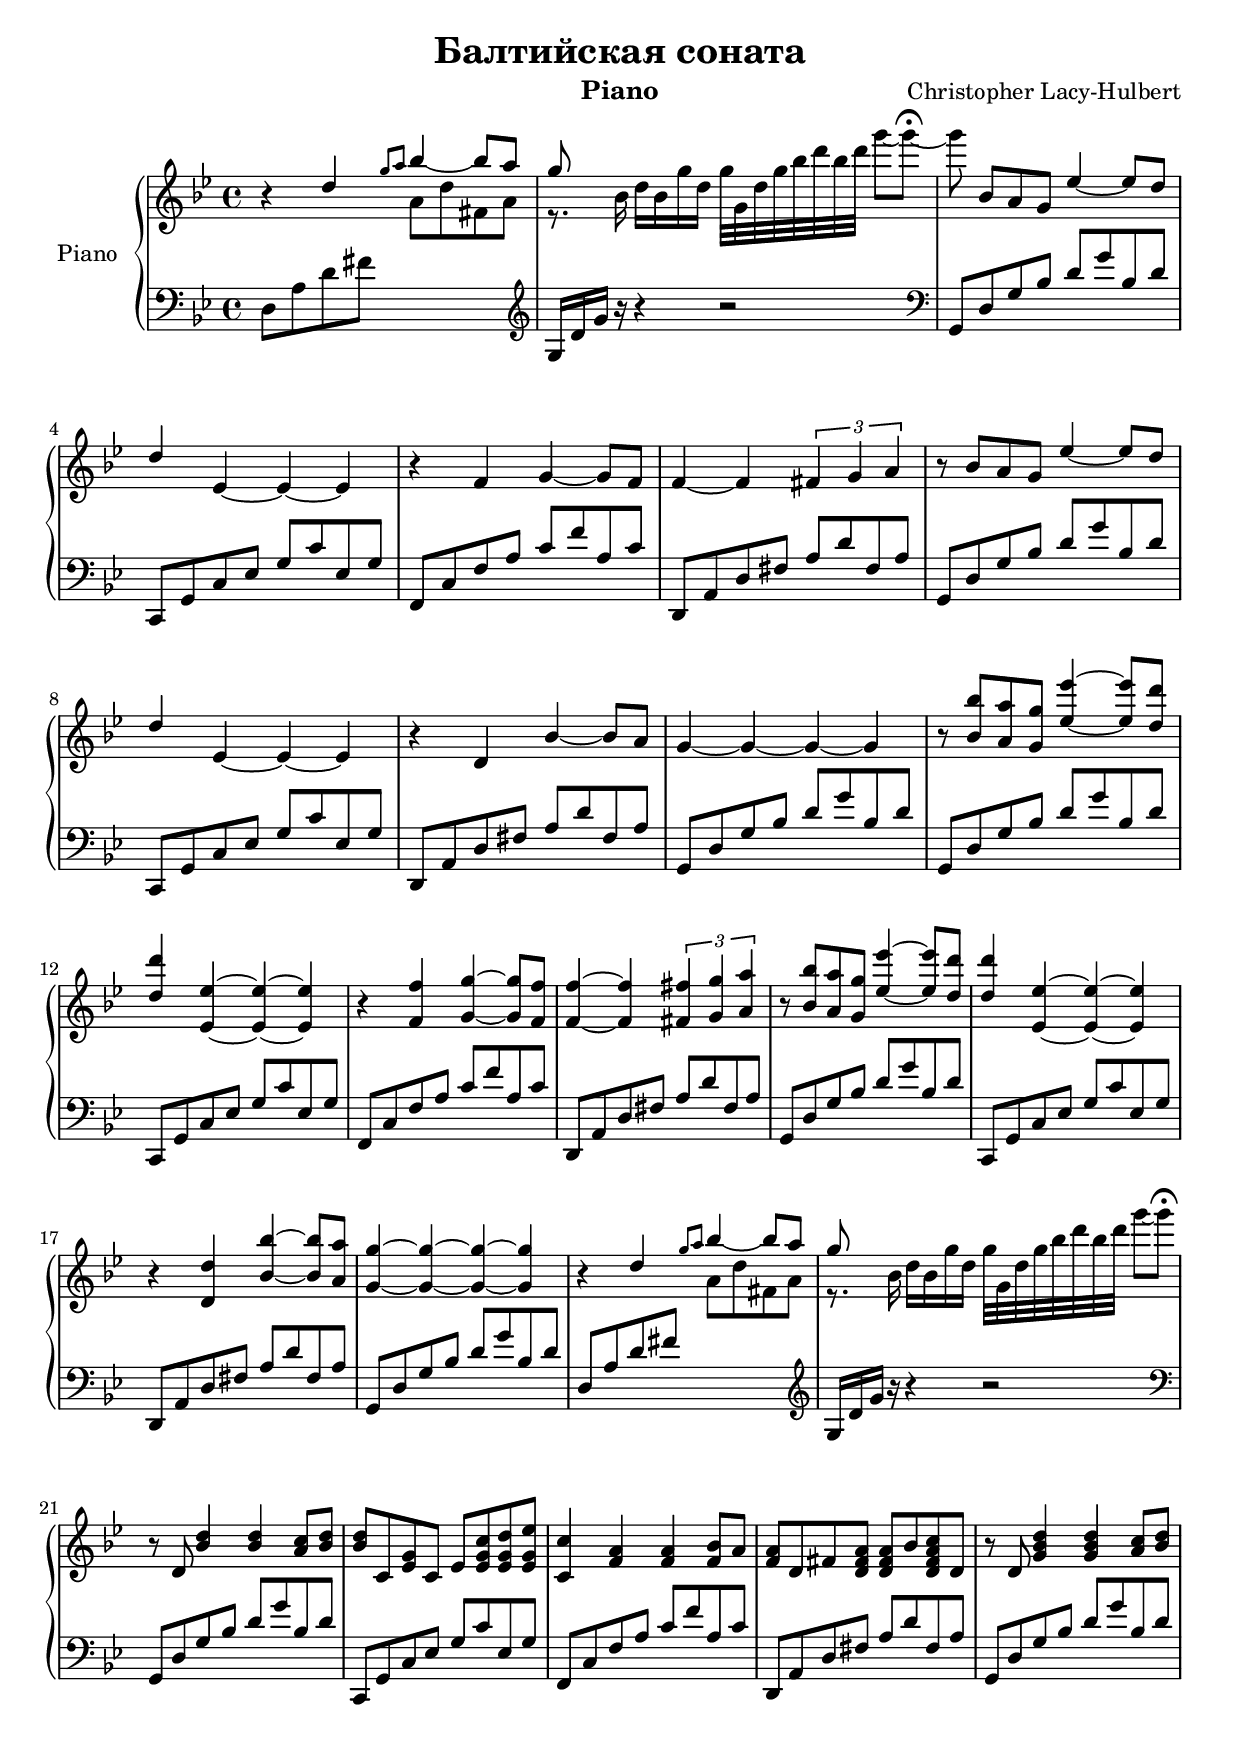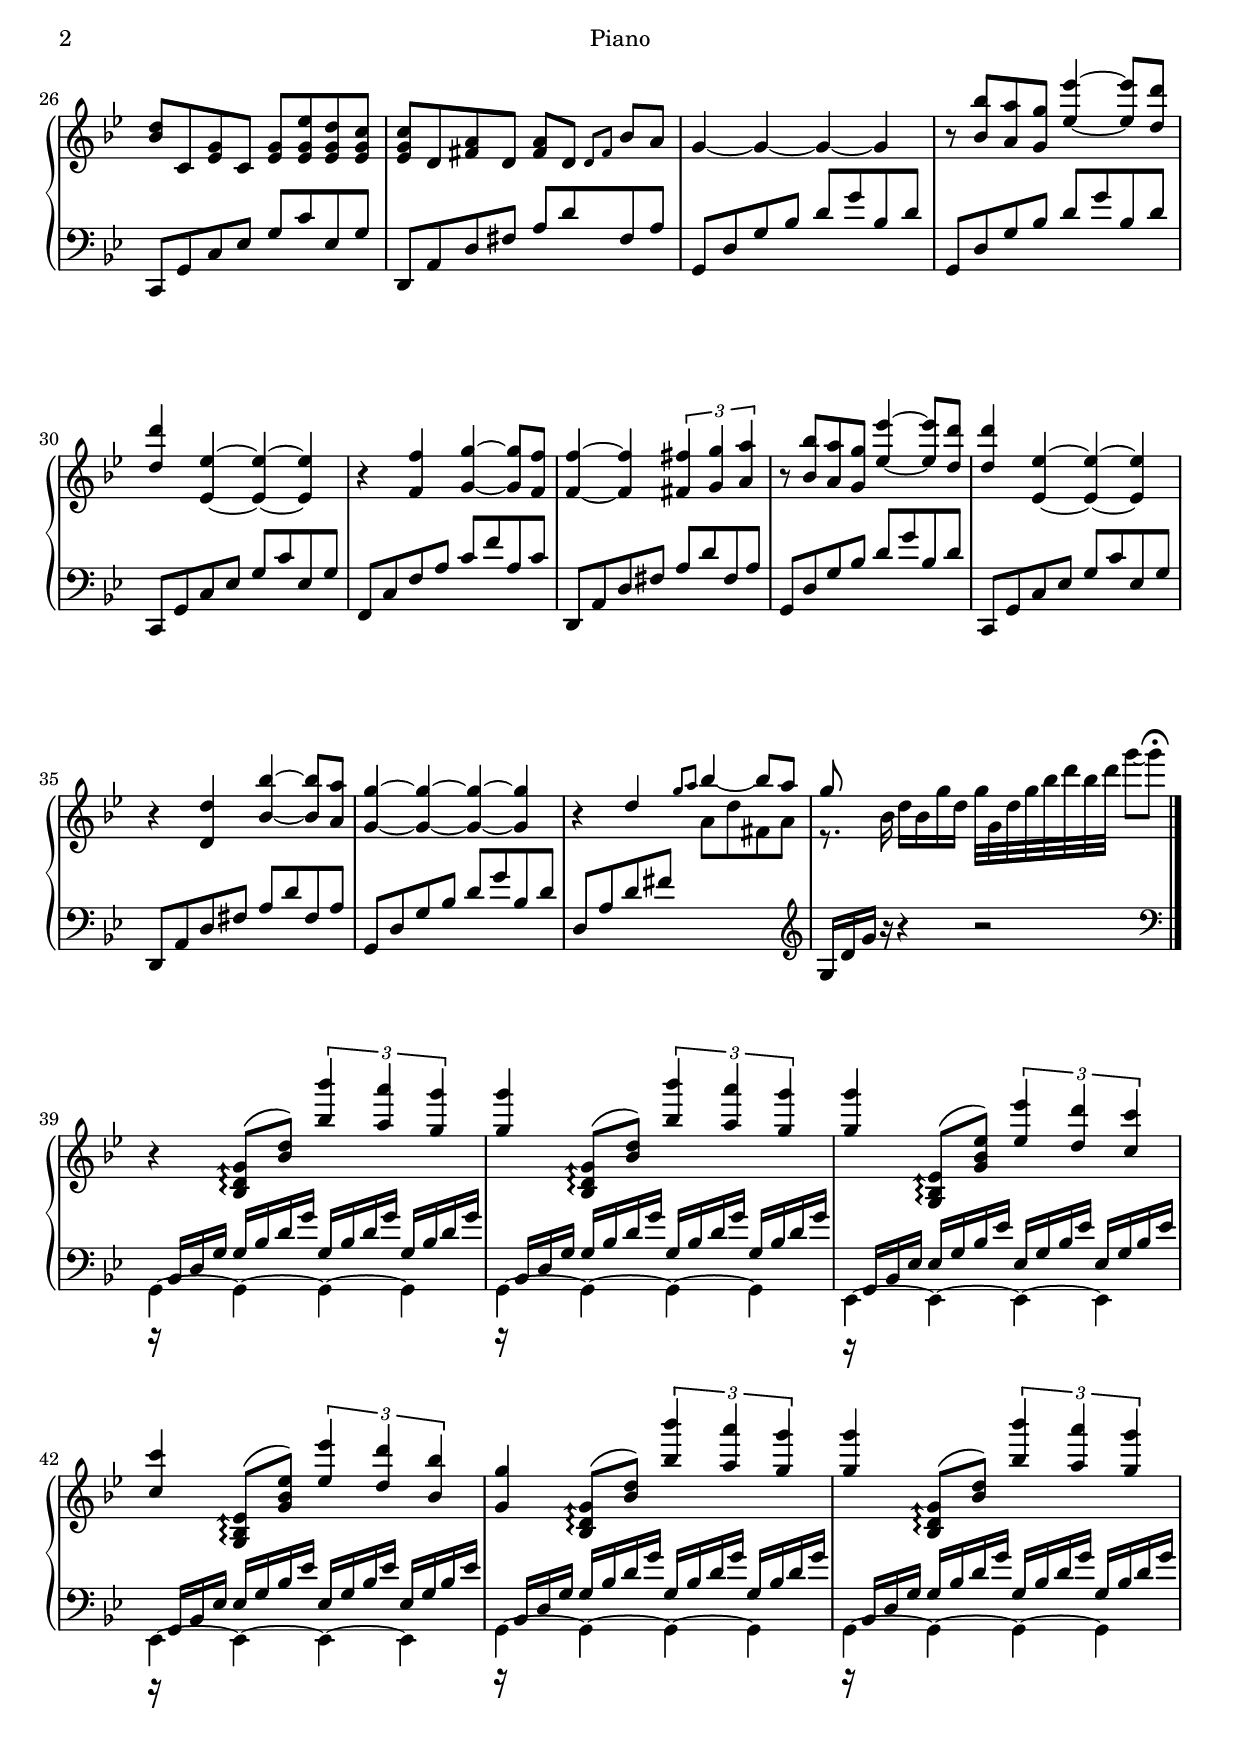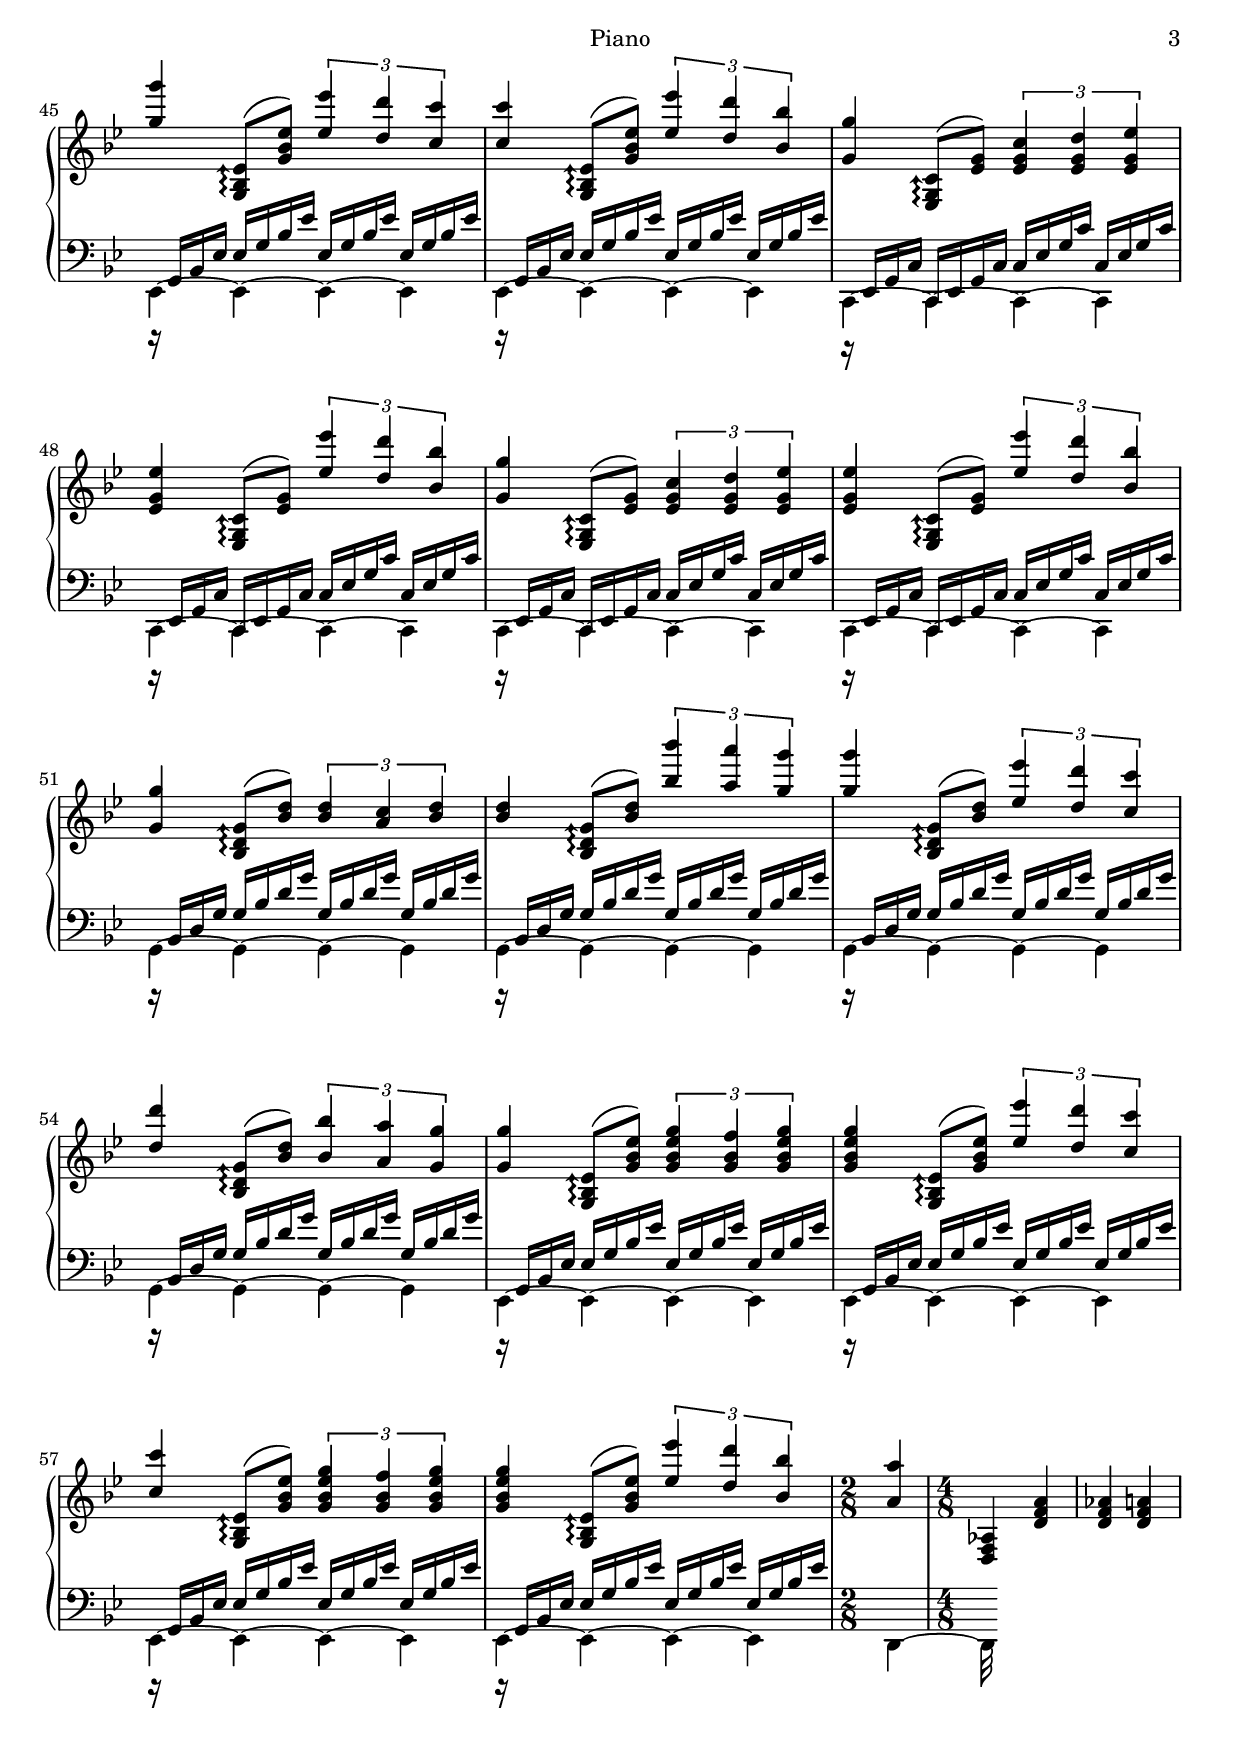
\version "2.12.3"
\include "english.ly"
\include "articulate.ly"

\header {
  title = "Балтийская соната"
  instrument = "Piano"
  composer = "Christopher Lacy-Hulbert"
}

\paper {
  #(set-paper-size "a4")
}

global = {
  \key g \minor
  \time 4/4
}

right = \relative c'' {
  \key g \minor

  % first movement
  % pre echo %
  r4 \stemUp  d4 \grace {  g8[  a8]  } bf4 ~ bf8 a8  <<  { g8 } \\ { r8. bf,16 d bf g' d g32 g, d' g bf32 d bf d g8~g^\fermata~g}  >>

  % melody %
  bf,, a g ef'4 ~ ef8 d d4 ef,4 ~ ef ~ ef ~ r4 f g4 ~ g8 f f4 ~ f  \times 2/3 { fs g a }
  r8 bf a g ef'4 ~ ef8 d d4 ef,4 ~ ef ~ ef ~ r4 d bf'4 ~ bf8  a g4 ~ g4 ~ g4 ~ g4

  % octave phase %
  r8 <bf bf'> <a a'> <g g'> <ef' ef'>4 ~ <ef ef'>8 <d d'> <d d'>4 <ef, ef'>4 ~ <ef ef'> ~ <ef ef'> ~
  r4 <f f'> <g g'>4 ~ <g g'>8 <f f'> <f f'>4 ~ <f f'>  \times 2/3 { <fs fs'> <g g'> <a a'> }
  r8 <bf bf'> <a a'> <g g'> <ef' ef'>4 ~ <ef ef'>8 <d d'> <d d'>4 <ef, ef'>4 ~ <ef ef'> ~ <ef ef'>
  r4 <d d'> <bf' bf'>4 ~ <bf bf'>8  <a a'> <g g'>4 ~ <g g'>4 ~ <g g'>4 ~ <g g'>4

  r4 \stemUp  d'4 \grace {  g8[  a8]  } bf4 ~ bf8 a8  <<  { g8 } \\ { r8. bf,16 d bf g' d g32 g, d' g bf32 d bf d g8~g^\fermata}  >>

  % challenge
  r8 d,, <bf' d>4 <bf d> <a c>8 <bf d> <bf d>8 c,8 <ef g> c ef <ef g c> <ef g d'> <ef g ef'>
  % hold this f--> and grace before the bf %
  <c c'>4 <f a> <f a>  <f bf>8 a <f a>8 d fs <d fs a> <d fs a> bf' <d, fs a c>8 d
  r8 d <g bf d>4  <g bf d> <a c>8 <bf d> <bf d> c, <ef g> c <ef g> <ef g ef'> <ef g d'> <ef g c>
  <ef g c> d <fs a> d <fs a> d \grace{ d8[ fs8] } bf8 a g4 ~ g4 ~ g4 ~ g4   % grace b4 bf col 38 %

  % refrain
  r8 <bf bf'> <a a'> <g g'> <ef' ef'>4 ~ <ef ef'>8 <d d'> <d d'>4 <ef, ef'>4 ~ <ef ef'> ~ <ef ef'> ~
  r4 <f f'> <g g'>4 ~ <g g'>8 <f f'> <f f'>4 ~ <f f'>  \times 2/3 { <fs fs'> <g g'> <a a'> }
  r8 <bf bf'> <a a'> <g g'> <ef' ef'>4 ~ <ef ef'>8 <d d'> <d d'>4 <ef, ef'>4 ~ <ef ef'> ~ <ef ef'>
  r4 <d d'> <bf' bf'>4 ~ <bf bf'>8  <a a'> <g g'>4 ~ <g g'>4 ~ <g g'>4 ~ <g g'>4

  % echo %
  r4 \stemUp  d'4 \grace {  g8[  a8]  } bf4 ~ bf8 a8  <<  { g8 } \\ { r8. bf,16 d bf g' d g32 g, d' g bf32 d bf d g8~g^\fermata}  >>

  % second movement %
 \bar "|."  \arpeggioArrowUp
 r4 <bf,,, d g>8^\(\arpeggio <bf' d>\)  \times 2/3 {<bf' bf'>4 <a a'>4  <g g'>4} <g g'>4
 <bf,, d g>8^\(\arpeggio <bf' d>\)  \times 2/3 {<bf' bf'>4 <a a'>4  <g g'>4} <g g'>4
  <g,, bf ef>8^\(\arpeggio <g' bf ef>\) \times 2/3 {<ef' ef'>4 <d d'> <c c'>} <c c'>4
  <g, bf ef>8^\(\arpeggio <g' bf ef>\) \times 2/3 {<ef' ef'>4 <d d'> <bf bf'>}  <g g'>

  <bf, d g>8^\(\arpeggio <bf' d>\) \times 2/3 {<bf' bf'>4 <a a'>4  <g g'>4} <g g'>4
  <bf,, d g>8^\(\arpeggio <bf' d>\) \times 2/3 {<bf' bf'>4 <a a'>4  <g g'>4} <g g'>4
  <g,, bf ef>8^\(\arpeggio <g' bf ef>\) \times 2/3 {<ef' ef'>4 <d d'> <c c'>} <c c'>4
  <g, bf ef>8^\(\arpeggio <g' bf ef>\) \times 2/3 {<ef' ef'>4 <d d'> <bf bf'>}  <g g'>

  % c-minor based chime%
  <ef, g c>8^\(\arpeggio <ef' g>8\) \times 2/3{<ef g c>4 <ef g d'> <ef g ef'>} <ef g ef'>4
  <ef, g c>8^\(\arpeggio <ef' g>8\) \times 2/3{<ef' ef'>4 <d d'> <bf bf'>} <g g'>4
  <ef, g c>8^\(\arpeggio <ef' g>8\) \times 2/3{<ef g c>4 <ef g d'> <ef g ef'>} <ef g ef'>4
  <ef, g c>8^\(\arpeggio <ef' g>8\) \times 2/3{<ef' ef'>4 <d d'> <bf bf'>} <g g'>4

  <bf, d g>8^\(\arpeggio <bf' d>\) \times 2/3 {<bf d>4 <a c>4  <bf d>4} <bf d>4
  <bf, d g>8^\(\arpeggio <bf' d>\) \times 2/3 { <bf' bf'>4 <a a'> <g g'> } <g g'>4
  <bf,, d g>8^\(\arpeggio <bf' d>\) \times 2/3 { <ef ef'>4 <d d'> <c c'> } <d d'>4
  <bf, d g>8^\(\arpeggio <bf' d>\) \times 2/3 { <bf bf'>4 <a a'> <g g'> } <g g'>4

  <g, bf ef>8^\(\arpeggio <g' bf ef>8\) \times 2/3{<g bf ef g>4 <g bf f'> <g bf ef g>} <g bf ef g>4
  <g, bf ef>8^\(\arpeggio <g' bf ef>8\) \times 2/3{<ef' ef'>4 <d d'> <c c'>} <c c'>4
  <g, bf ef>8^\(\arpeggio <g' bf ef>8\) \times 2/3{<g bf ef g>4 <g bf f'> <g bf ef g>} <g bf ef g>4
  <g, bf ef>8^\(\arpeggio <g' bf ef>8\) \times 2/3{<ef' ef'>4 <d d'> <bf bf'>} 

   \time 2/8 <a a'>4  \time 4/8 < d,, f af >  < d'f a >  < d f af >  < d f a >

}

left = \relative c' {
  \key g \minor
  d,8  a' d  fs  \change Staff = up \stemDown  a d  fs, a \change Staff = down
  \clef treble \stemUp
 g,16 d' g r16 r4  r2

  \clef bass
  g,,8 d' g bf d g bf, d
  c,,8 g' c ef g c ef, g
  f,8 c' f a c f a, c
  d,,8 a' d fs a d fs, a

  g,8 d' g bf d g bf, d
  c,,8 g' c ef g c ef, g
  d,8 a' d fs a d fs, a
  g,8 d' g bf d g bf, d

  % ocatve phase %
  g,,8 d' g bf d g bf, d
  c,,8 g' c ef g c ef, g
  f,8 c' f a c f a, c
  d,,8 a' d fs a d fs, a

  g,8 d' g bf d g bf, d
  c,,8 g' c ef g c ef, g
  d,8 a' d fs a d fs, a
  g,8 d' g bf d g bf, d

  %flourish
  d,8  a' d  fs  \change Staff = up \stemDown  a d  fs, a \change Staff = down
  \clef treble \stemUp
 g,16 d' g r16 r4  r2

  \clef bass

  % challenge phase
  g,,8 d' g bf d g bf, d
  c,,8 g' c ef g c ef, g
  f,8 c' f a c f a, c
  d,,8 a' d fs a d fs, a

  g,8 d' g bf d g bf, d
  c,,8 g' c ef g c ef, g
  d,8 a' d fs a d fs, a
  g,8 d' g bf d g bf, d

  g,,8 d' g bf d g bf, d
  c,,8 g' c ef g c ef, g
  f,8 c' f a c f a, c
  d,,8 a' d fs a d fs, a

  g,8 d' g bf d g bf, d
  c,,8 g' c ef g c ef, g
  d,8 a' d fs a d fs, a
  g,8 d' g bf d g bf, d

  d,8  a' d  fs  \change Staff = up \stemDown  a d  fs, a \change Staff = down
  \clef treble \stemUp
 g,16 d' g r16 r4  r2

  % second movement %
  \clef bass 
  % opening g is held until it returns  %
 << { \stemDown g,,4 ~ g4 ~ g ~ g } \\ { r16 \stemUp bf d g  g16 bf d g   g,16 bf d g   g,16 bf d g } >>
 << { \stemDown g,,4 ~ g4 ~ g ~ g } \\ { r16 \stemUp bf d g g16 bf d g g,16 bf d g  g,16 bf d g  } >>
  <<  { \stemDown ef,,4 ~ ef4 ~ ef4 ~ ef4 } \\ { r16 \stemUp g bf ef   ef16 g bf ef  ef,16 g bf ef  ef,16 g bf ef }  >>
  <<  { \stemDown ef,,4 ~ ef4 ~ ef4 ~ ef4 } \\ { r16 \stemUp g bf ef   ef16 g bf ef  ef,16 g bf ef  ef,16 g bf ef }  >>

  <<  { \stemDown g,,4 ~ g4 ~ g4 ~ g4 } \\ { r16 \stemUp bf d g   g16 bf d g  g,16 bf d g  g,16 bf d g }  >>
  <<  { \stemDown g,,4 ~ g4 ~ g4 ~ g4 } \\ { r16 \stemUp bf d g   g16 bf d g  g,16 bf d g  g,16 bf d g }  >>
  <<  { \stemDown ef,,4 ~ ef4 ~ ef4 ~ ef4 } \\ { r16 \stemUp g bf ef   ef16 g bf ef  ef,16 g bf ef  ef,16 g bf ef }  >>
  <<  { \stemDown ef,,4 ~ ef4 ~ ef4 ~ ef4 } \\ { r16 \stemUp g bf ef   ef16 g bf ef  ef,16 g bf ef  ef,16 g bf ef }  >>

  <<  { \stemDown c,,4 ~ c4 ~ c4 ~ c4 } \\ { r16 \stemUp ef g c   c, ef g c  c ef g c c, ef g c }  >>
  <<  { \stemDown c,,4 ~ c4 ~ c4 ~ c4 } \\ { r16 \stemUp ef g c   c, ef g c  c ef g c c, ef g c }  >>
  <<  { \stemDown c,,4 ~ c4 ~ c4 ~ c4 } \\ { r16 \stemUp ef g c   c, ef g c  c ef g c c, ef g c }  >>
  <<  { \stemDown c,,4 ~ c4 ~ c4 ~ c4 } \\ { r16 \stemUp ef g c   c, ef g c  c ef g c c, ef g c }  >>

  <<  { \stemDown g,4 ~ g4 ~ g4 ~ g4 } \\ { r16 \stemUp bf d g   g16 bf d g  g,16 bf d g  g,16 bf d g }  >>
  <<  { \stemDown g,,4 ~ g4 ~ g4 ~ g4 } \\ { r16 \stemUp bf d g   g16 bf d g  g,16 bf d g  g,16 bf d g }  >>
  <<  { \stemDown g,,4 ~ g4 ~ g4 ~ g4 } \\ { r16 \stemUp bf d g   g16 bf d g  g,16 bf d g  g,16 bf d g }  >>
  <<  { \stemDown g,,4 ~ g4 ~ g4 ~ g4 } \\ { r16 \stemUp bf d g   g16 bf d g  g,16 bf d g  g,16 bf d g }  >>

  <<  { \stemDown ef,,4 ~ ef4 ~ ef4 ~ ef4 } \\ { r16 \stemUp g bf ef   ef16 g bf ef  ef,16 g bf ef  ef,16 g bf ef }  >>
  <<  { \stemDown ef,,4 ~ ef4 ~ ef4 ~ ef4 } \\ { r16 \stemUp g bf ef   ef16 g bf ef  ef,16 g bf ef  ef,16 g bf ef }  >>
  <<  { \stemDown ef,,4 ~ ef4 ~ ef4 ~ ef4 } \\ { r16 \stemUp g bf ef   ef16 g bf ef  ef,16 g bf ef  ef,16 g bf ef }  >>
  <<  { \stemDown ef,,4 ~ ef4 ~ ef4 ~ ef4 } \\ { r16 \stemUp g bf ef   ef16 g bf ef  ef,16 g bf ef  ef,16 g bf ef }  >>

  << { \stemDown d,,4 ~ d32  } \\ { }  >>

}

\score {
  \new PianoStaff \with {
    instrumentName = "Piano"
  } <<
    \new Staff = "up" \with {
      midiInstrument = "acoustic grand"
    } \right
    \new Staff = "down" \with {
      midiInstrument = "acoustic grand"
    } { \clef bass \left  }
  >>
  \layout { }
  \midi {
    \context {
      \Score
      tempoWholesPerMinute = #(ly:make-moment 95 4)
    }
  }
}
